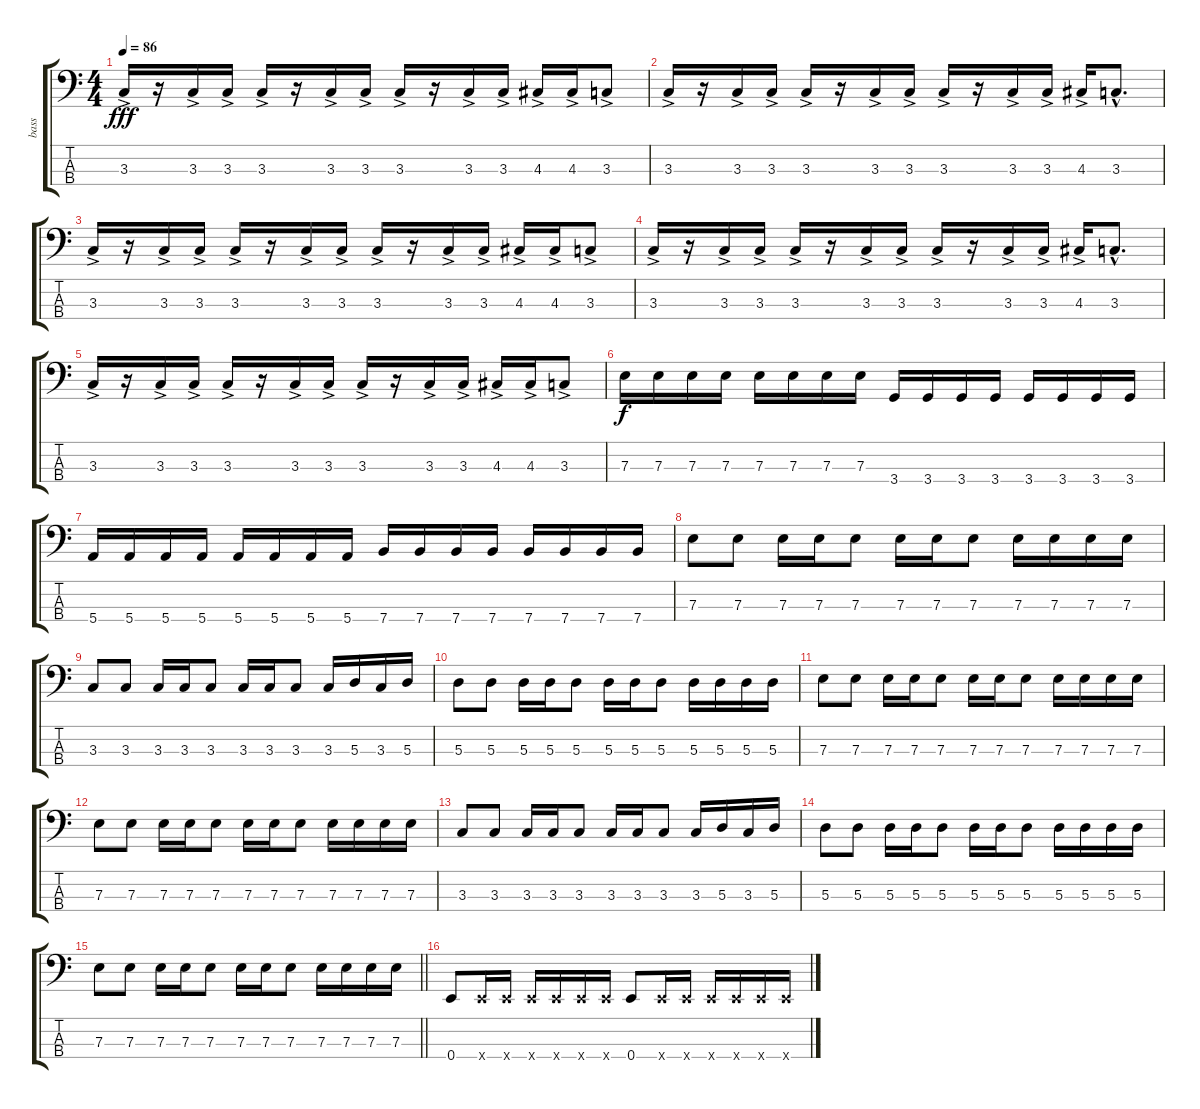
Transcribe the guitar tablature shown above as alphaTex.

\track ("bass" "bass") {instrument slapbass1}
\staff {score tabs}
\tuning (A2 D2 A1 E1) {hide}
\ts (4 4)
\tempo 86
\clef f4
\ks c
3.3{ac}.16{dy fff} r.16 3.3{ac}.16 3.3{ac}.16 3.3{ac}.16 r.16 3.3{ac}.16 3.3{ac}.16 3.3{ac}.16 r.16 3.3{ac}.16 3.3{ac}.16 4.3{ac}.16 4.3{ac}.16 3.3{ac}.8 |
3.3{ac}.16 r.16 3.3{ac}.16 3.3{ac}.16 3.3{ac}.16 r.16 3.3{ac}.16 3.3{ac}.16 3.3{ac}.16 r.16 3.3{ac}.16 3.3{ac}.16 4.3{ac}.16 3.3{hac}.8{d} |
3.3{ac}.16 r.16 3.3{ac}.16 3.3{ac}.16 3.3{ac}.16 r.16 3.3{ac}.16 3.3{ac}.16 3.3{ac}.16 r.16 3.3{ac}.16 3.3{ac}.16 4.3{ac}.16 4.3{ac}.16 3.3{ac}.8 |
3.3{ac}.16 r.16 3.3{ac}.16 3.3{ac}.16 3.3{ac}.16 r.16 3.3{ac}.16 3.3{ac}.16 3.3{ac}.16 r.16 3.3{ac}.16 3.3{ac}.16 4.3{ac}.16 3.3{hac}.8{d} |
3.3{ac}.16 r.16 3.3{ac}.16 3.3{ac}.16 3.3{ac}.16 r.16 3.3{ac}.16 3.3{ac}.16 3.3{ac}.16 r.16 3.3{ac}.16 3.3{ac}.16 4.3{ac}.16 4.3{ac}.16 3.3{ac}.8 |
7.3.16{dy f} 7.3.16 7.3.16 7.3.16 7.3.16 7.3.16 7.3.16 7.3.16 3.4.16 3.4.16 3.4.16 3.4.16 3.4.16 3.4.16 3.4.16 3.4.16 |
5.4.16 5.4.16 5.4.16 5.4.16 5.4.16 5.4.16 5.4.16 5.4.16 7.4.16 7.4.16 7.4.16 7.4.16 7.4.16 7.4.16 7.4.16 7.4.16 |
7.3.8 7.3.8 7.3.16 7.3.16 7.3.8 7.3.16 7.3.16 7.3.8 7.3.16 7.3.16 7.3.16 7.3.16 |
3.3.8 3.3.8 3.3.16 3.3.16 3.3.8 3.3.16 3.3.16 3.3.8 3.3.16 5.3.16 3.3.16 5.3.16 |
5.3.8 5.3.8 5.3.16 5.3.16 5.3.8 5.3.16 5.3.16 5.3.8 5.3.16 5.3.16 5.3.16 5.3.16 |
7.3.8 7.3.8 7.3.16 7.3.16 7.3.8 7.3.16 7.3.16 7.3.8 7.3.16 7.3.16 7.3.16 7.3.16 |
7.3.8 7.3.8 7.3.16 7.3.16 7.3.8 7.3.16 7.3.16 7.3.8 7.3.16 7.3.16 7.3.16 7.3.16 |
3.3.8 3.3.8 3.3.16 3.3.16 3.3.8 3.3.16 3.3.16 3.3.8 3.3.16 5.3.16 3.3.16 5.3.16 |
5.3.8 5.3.8 5.3.16 5.3.16 5.3.8 5.3.16 5.3.16 5.3.8 5.3.16 5.3.16 5.3.16 5.3.16 |
\barLineRight lightlight
7.3.8 7.3.8 7.3.16 7.3.16 7.3.8 7.3.16 7.3.16 7.3.8 7.3.16 7.3.16 7.3.16 7.3.16 |
0.4.8 0.4{x}.16 0.4{x}.16 0.4{x}.16 0.4{x}.16 0.4{x}.16 0.4{x}.16 0.4.8 0.4{x}.16 0.4{x}.16 0.4{x}.16 0.4{x}.16 0.4{x}.16 0.4{x}.16
